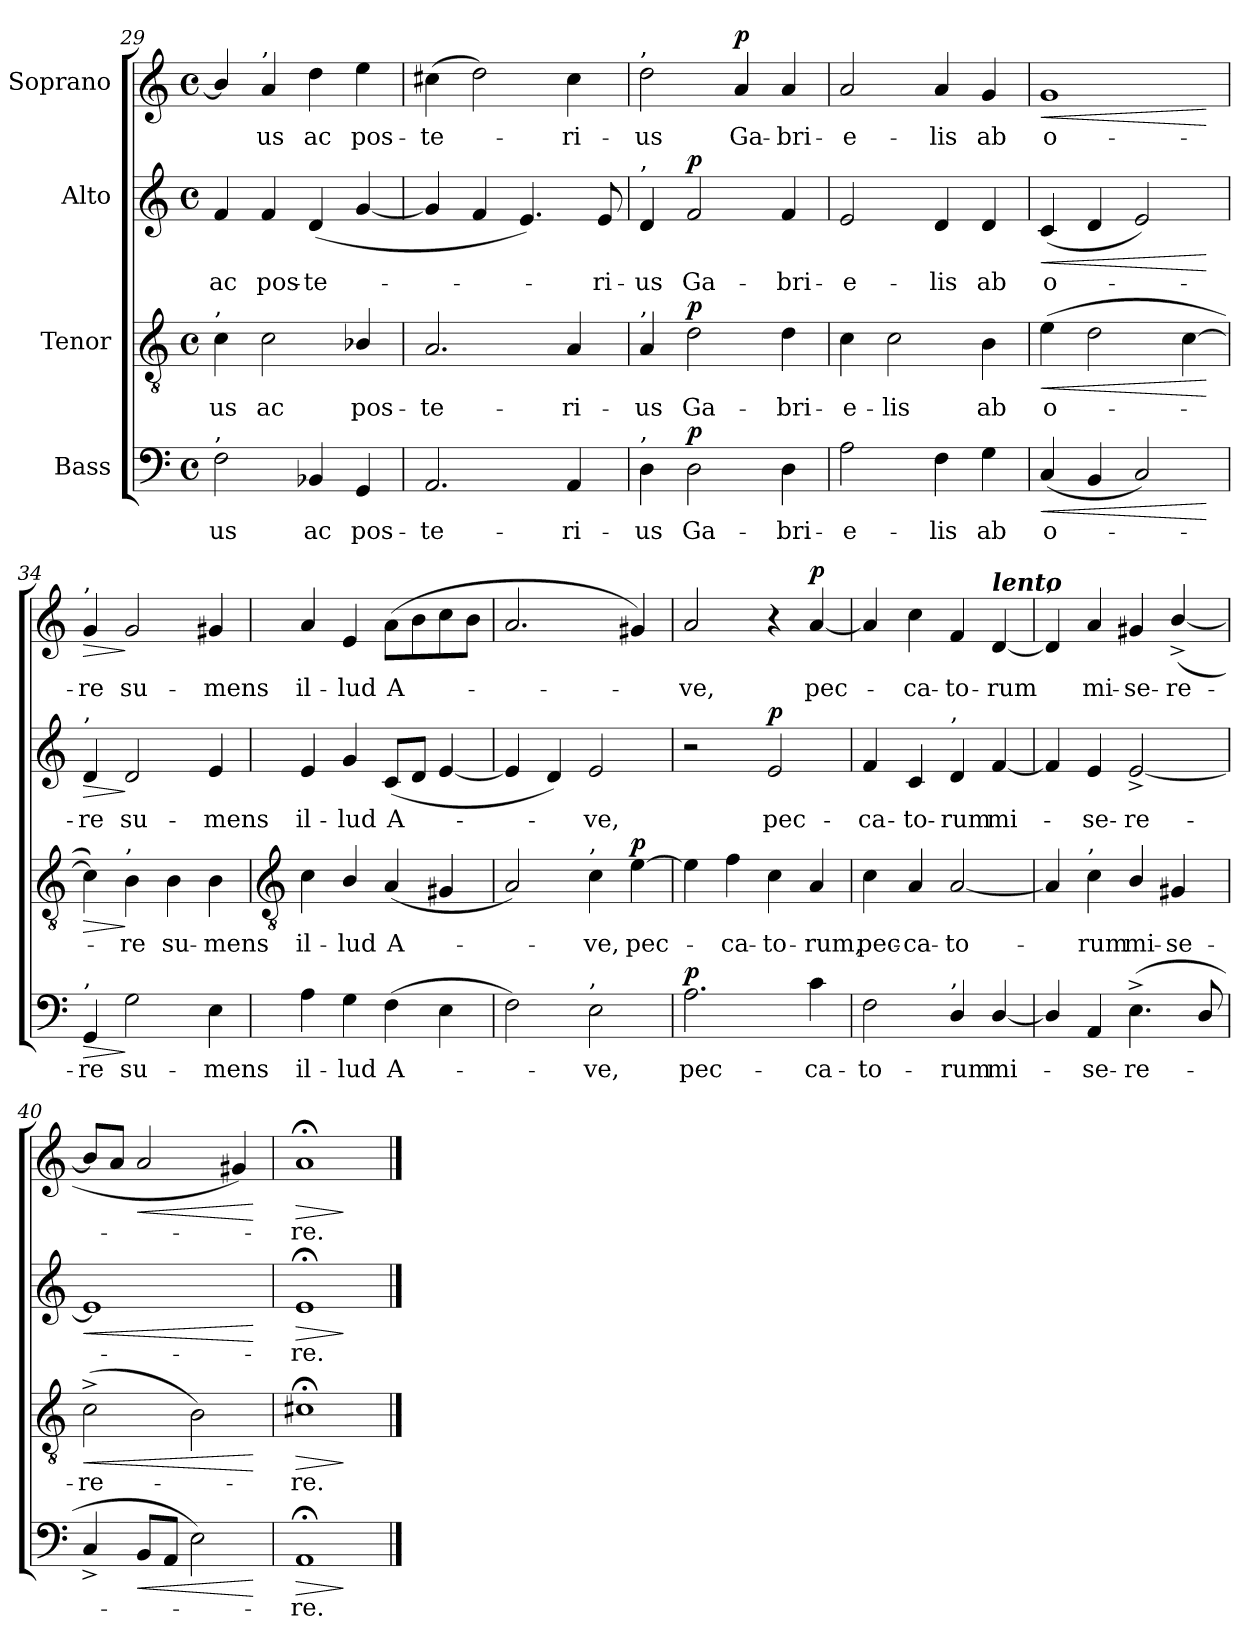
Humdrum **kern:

**kern	**text	**dynam	**kern	**text	**dynam	**kern	**text	**dynam	**kern	**text	**dynam
*part4	*part4	*part4	*part3	*part3	*part3	*part2	*part2	*part2	*part1	*part1	*part1
*staff4	*staff4	*staff4	*staff3	*staff3	*staff3	*staff2	*staff2	*staff2	*staff1	*staff1	*staff1
*I"Bass	*	*	*I"Tenor	*	*	*I"Alto	*	*	*I"Soprano	*	*
*clefF4	*	*	*clefGv2	*	*	*clefG2	*	*	*clefG2	*	*
*k[]	*	*	*k[]	*	*	*k[]	*	*	*k[]	*	*
*C:	*	*	*C:	*	*	*C:	*	*	*C:	*	*
*M4/4	*	*	*M4/4	*	*	*M4/4	*	*	*M4/4	*	*
*met(c)	*	*	*met(c)	*	*	*met(c)	*	*	*met(c)	*	*
=29	=29	=29	=29	=29	=29	=29	=29	=29	=29	=29	=29
!	!	!	!LO:TX:a:t=,	!	!	!	!	!	!	!	!
!LO:TX:a:t=,	!	!	!	!	!	!	!	!	!	!	!
!	!LO:LY:b	!	!	!LO:LY:b	!	!	!LO:LY:b	!	!	!	!
2F	-us	.	4c	-us	.	4f	ac	.	4b-/]	.	.
!	!	!	!	!	!	!	!	!	!LO:TX:a:t=,	!	!
!	!	!	!	!LO:LY:b	!	!	!LO:LY:b	!	!	!LO:LY:b	!
.	.	.	2c	ac	.	4f	pos-	.	4a	us	.
!	!LO:LY:b	!	!	!	!	!	!LO:LY:b	!	!	!LO:LY:b	!
4BB-X	ac	.	.	.	.	(<4d	-te-	.	4dd	ac	.
!	!LO:LY:b	!	!	!LO:LY:b	!	!	!	!	!	!LO:LY:b	!
4GG	pos-	.	4B-X/	pos-	.	[4g	.	.	4ee	pos-	.
=30	=30	=30	=30	=30	=30	=30	=30	=30	=30	=30	=30
!	!LO:LY:b	!	!	!LO:LY:b	!	!	!	!	!	!LO:LY:b	!
2.AA	-te-	.	2.A	-te-	.	4g]	.	.	(>4cc#X	-te-	.
.	.	.	.	.	.	4f	.	.	2dd)	.	.
.	.	.	.	.	.	4.e)	.	.	.	.	.
!	!LO:LY:b	!	!	!LO:LY:b	!	!	!	!	!	!LO:LY:b	!
4AA	-ri-	.	4A	-ri-	.	.	.	.	4cc#	ri-	.
!	!	!	!	!	!	!	!LO:LY:b	!	!	!	!
.	.	.	.	.	.	8e	ri-	.	.	.	.
=31	=31	=31	=31	=31	=31	=31	=31	=31	=31	=31	=31
!	!	!	!	!	!	!	!	!	!LO:TX:a:t=,	!	!
!	!	!	!	!	!	!LO:TX:a:t=,	!	!	!	!	!
!	!	!	!LO:TX:a:t=,	!	!	!	!	!	!	!	!
!LO:TX:a:t=,	!	!	!	!	!	!	!	!	!	!	!
!	!LO:LY:b	!	!	!LO:LY:b	!	!	!LO:LY:b	!	!	!LO:LY:b	!
4D	-us	.	4A	-us	.	4d	-us	.	2dd	-us	.
!	!LO:LY:b	!LO:DY:b	!	!LO:LY:b	!LO:DY:b	!	!LO:LY:b	!LO:DY:b	!	!	!
2D	Ga-	p	2d	Ga-	p	2f	Ga-	p	.	.	.
!	!	!	!	!	!	!	!	!	!	!LO:LY:b	!LO:DY:b
.	.	.	.	.	.	.	.	.	4a	Ga-	p
!	!LO:LY:b	!	!	!LO:LY:b	!	!	!LO:LY:b	!	!	!LO:LY:b	!
4D	-bri-	.	4d	-bri-	.	4f	-bri-	.	4a	-bri-	.
=32	=32	=32	=32	=32	=32	=32	=32	=32	=32	=32	=32
!	!LO:LY:b	!	!	!LO:LY:b	!	!	!LO:LY:b	!	!	!LO:LY:b	!
2A	-e-	.	4c	-e-	.	2e	-e-	.	2a	-e-	.
!	!	!	!	!LO:LY:b	!	!	!	!	!	!	!
.	.	.	2c	-lis	.	.	.	.	.	.	.
!	!LO:LY:b	!	!	!	!	!	!LO:LY:b	!	!	!LO:LY:b	!
4F	-lis	.	.	.	.	4d	-lis	.	4a	-lis	.
!	!LO:LY:b	!	!	!LO:LY:b	!	!	!LO:LY:b	!	!	!LO:LY:b	!
4G	ab	.	4B	ab	.	4d	ab	.	4g	ab	.
=33	=33	=33	=33	=33	=33	=33	=33	=33	=33	=33	=33
!	!LO:LY:b	!LO:HP:b	!	!LO:LY:b	!LO:HP:b	!	!LO:LY:b	!LO:HP:b	!	!LO:LY:b	!LO:HP:b
(<4C	o-	<	(>4e	o-	<	(<4c	o-	<	1g	o-	<
4BB	.	.	2d	.	.	4d	.	.	.	.	.
2C)	.	.	.	.	.	2e)	.	.	.	.	.
.	.	.	[4c	.	.	.	.	.	.	.	.
.	.	[	.	.	[	.	.	[	.	.	[
=34	=34	=34	=34	=34	=34	=34	=34	=34	=34	=34	=34
!	!	!	!	!	!	!	!	!	!LO:TX:a:t=,	!	!
!	!	!	!	!	!	!LO:TX:a:t=,	!	!	!	!	!
!LO:TX:a:t=,	!	!	!	!	!	!	!	!	!	!	!
!	!LO:LY:b	!LO:HP:b	!	!	!LO:HP:b	!	!LO:LY:b	!LO:HP:b	!	!LO:LY:b	!LO:HP:b
4GG	re	>	4c])	.	>	4d	re	>	4g	-re	>
!	!	!	!LO:TX:a:t=,	!	!	!	!	!	!	!	!
!	!LO:LY:b	!	!	!LO:LY:b	!	!	!LO:LY:b	!	!	!LO:LY:b	!
2G	su-	]	4B	re	]	2d	su-	]	2g	su-	]
!	!	!	!	!LO:LY:b	!	!	!	!	!	!	!
.	.	.	4B	su-	.	.	.	.	.	.	.
!	!LO:LY:b	!	!	!LO:LY:b	!	!	!LO:LY:b	!	!	!LO:LY:b	!
4E	-mens	.	4B	-mens	.	4e	-mens	.	4g#X	-mens	.
!!LO:LB:g=z
=35	=35	=35	=35	=35	=35	=35	=35	=35	=35	=35	=35
*	*	*	*clefGv2	*	*	*	*	*	*	*	*
!	!LO:LY:b	!	!	!LO:LY:b	!	!	!LO:LY:b	!	!	!LO:LY:b	!
4A	il-	.	4c	il-	.	4e	il-	.	4a	il-	.
!	!LO:LY:b	!	!	!LO:LY:b	!	!	!LO:LY:b	!	!	!LO:LY:b	!
4G	-lud	.	4B/	-lud	.	4g	-lud	.	4e	-lud	.
!	!LO:LY:b	!	!	!LO:LY:b	!	!	!LO:LY:b	!	!	!LO:LY:b	!
(>4F	A-	.	(<4A	A-	.	(<8cL	A-	.	(>8aL	A-	.
.	.	.	.	.	.	8dJ	.	.	8b	.	.
4E	.	.	4G#X	.	.	[4e	.	.	8cc	.	.
.	.	.	.	.	.	.	.	.	8bJ	.	.
=36	=36	=36	=36	=36	=36	=36	=36	=36	=36	=36	=36
2F)	.	.	2A)	.	.	4e]	.	.	2.a	.	.
.	.	.	.	.	.	4d)	.	.	.	.	.
!	!	!	!LO:TX:a:t=,	!	!	!	!	!	!	!	!
!LO:TX:a:t=,	!	!	!	!	!	!	!	!	!	!	!
!	!LO:LY:b	!	!	!LO:LY:b	!	!	!LO:LY:b	!	!	!	!
2E	ve,	.	4c	ve,	.	2e	ve,	.	.	.	.
!	!	!	!	!LO:LY:b	!LO:DY:b	!	!	!	!	!	!
.	.	.	[4e	pec-	p	.	.	.	4g#X)	.	.
=37	=37	=37	=37	=37	=37	=37	=37	=37	=37	=37	=37
!	!LO:LY:b	!LO:DY:b	!	!	!	!	!	!	!	!LO:LY:b	!
2.A	pec-	p	4e]	.	.	2r	.	.	2a	ve,	.
!	!	!	!	!LO:LY:b	!	!	!	!	!	!	!
.	.	.	4f	ca-	.	.	.	.	.	.	.
!	!	!	!	!LO:LY:b	!	!	!LO:LY:b	!LO:DY:b	!	!	!
.	.	.	4c	-to-	.	2e	pec-	p	4r	.	.
!	!LO:LY:b	!	!	!LO:LY:b	!	!	!	!	!	!LO:LY:b	!LO:DY:b
4c	-ca-	.	4A	-rum,	.	.	.	.	[4a	pec-	p
=38	=38	=38	=38	=38	=38	=38	=38	=38	=38	=38	=38
!	!LO:LY:b	!	!	!LO:LY:b	!	!	!LO:LY:b	!	!	!	!
2F	-to-	.	4c	pec-	.	4f	-ca-	.	4a]	.	.
!	!	!	!	!LO:LY:b	!	!	!LO:LY:b	!	!	!LO:LY:b	!
.	.	.	4A	-ca-	.	4c	-to-	.	4cc	ca-	.
!	!	!	!	!	!	!LO:TX:a:t=,	!	!	!	!	!
!LO:TX:a:t=,	!	!	!	!	!	!	!	!	!	!	!
!	!LO:LY:b	!	!	!LO:LY:b	!	!	!LO:LY:b	!	!	!LO:LY:b	!
4D/	-rum	.	[2A	-to-	.	4d	-rum	.	4f	-to-	.
!	!	!	!	!	!	!	!	!	!LO:TX:a:Bi:t=lento	!	!
!	!LO:LY:b	!	!	!	!	!	!LO:LY:b	!	!	!LO:LY:b	!
[4D/	mi-	.	.	.	.	[4f	mi-	.	[4d	-rum	.
=39	=39	=39	=39	=39	=39	=39	=39	=39	=39	=39	=39
!	!	!	!	!	!	!	!	!	!LO:TX:a:t=,	!	!
4D/]	.	.	4A]	.	.	4f]	.	.	4d]	.	.
!	!	!	!LO:TX:a:t=,	!	!	!	!	!	!	!	!
!	!LO:LY:b	!	!	!LO:LY:b	!	!	!LO:LY:b	!	!	!LO:LY:b	!
4AA	-se-	.	4c	rum	.	4e	se-	.	4a	mi-	.
!	!LO:LY:b	!	!	!LO:LY:b	!	!	!LO:LY:b	!	!	!LO:LY:b	!
(>4.E^	-re-	.	4B/	mi-	.	[2e^	-re-	.	4g#X	-se-	.
!	!	!	!	!LO:LY:b	!	!	!	!	!	!LO:LY:b	!
.	.	.	4G#X	-se-	.	.	.	.	(<[4b^/	-re-	.
8D/	.	.	.	.	.	.	.	.	.	.	.
=40	=40	=40	=40	=40	=40	=40	=40	=40	=40	=40	=40
!	!	!	!	!LO:LY:b	!LO:HP:b	!	!	!LO:HP:b	!	!	!
4C^	.	.	(>2c^	-re-	<	1e]	.	<	8bL]	.	.
.	.	.	.	.	.	.	.	.	8aJ	.	.
!	!	!LO:HP:b	!	!	!	!	!	!	!	!	!LO:HP:b
8BBL	.	<	.	.	.	.	.	.	2a	.	<
8AAJ	.	.	.	.	.	.	.	.	.	.	.
2E)	.	.	2B)	.	.	.	.	.	.	.	.
.	.	.	.	.	.	.	.	.	4g#X)	.	.
.	.	[	.	.	[	.	.	[	.	.	[
=41	=41	=41	=41	=41	=41	=41	=41	=41	=41	=41	=41
!	!LO:LY:b	!LO:HP:b	!	!LO:LY:b	!LO:HP:b	!	!LO:LY:b	!LO:HP:b	!	!LO:LY:b	!LO:HP:b
1AA;<	-re.	>	1c#X;<	re.	>	1e;<	re.	>	1a;<	re.	>
.	.	]	.	.	]	.	.	]	.	.	]
==	==	==	==	==	==	==	==	==	==	==	==
*-	*-	*-	*-	*-	*-	*-	*-	*-	*-	*-	*-
